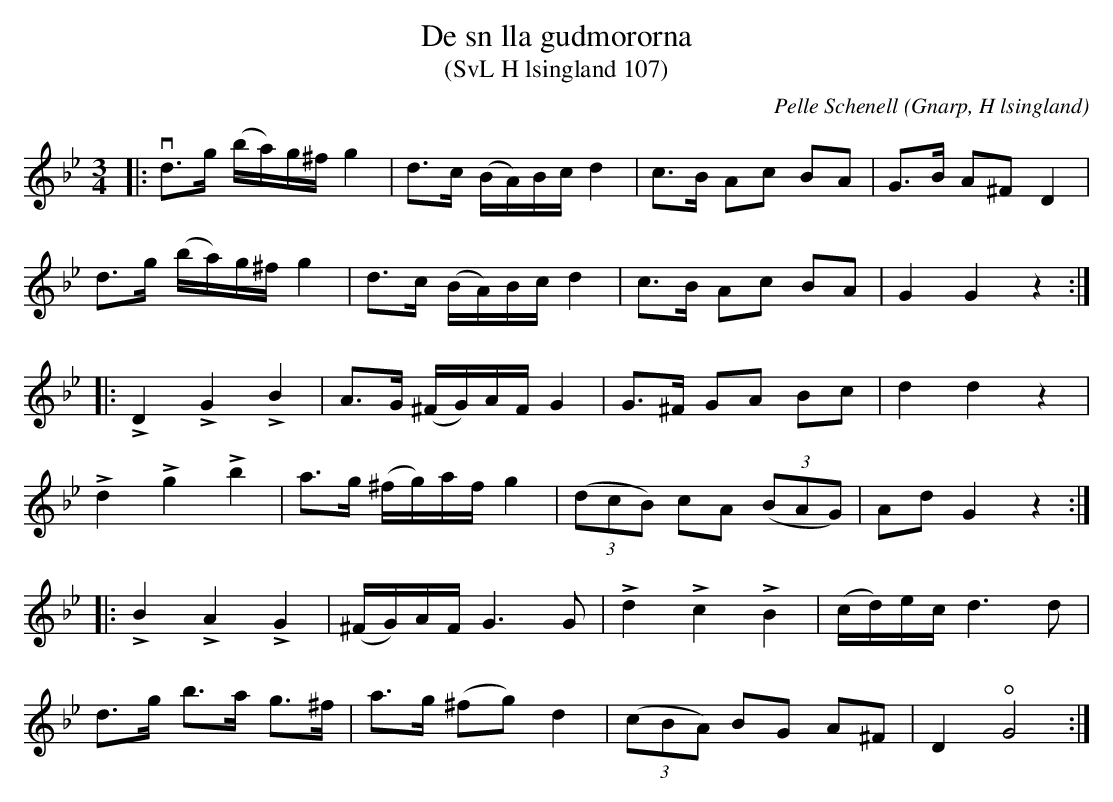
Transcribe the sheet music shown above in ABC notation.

X:1
T:De sn lla gudmororna
T:(SvL H lsingland 107)
O:Gnarp, H lsingland
C:Pelle Schenell
M:3/4
L:1/8
K:Gm
|:vd>g (b/a/)g/^f/ g2|d>c (B/A/)B/c/ d2|c>B Ac BA|G>B A^F D2|
d>g (b/a/)g/^f/ g2|d>c (B/A/)B/c/ d2|c>B Ac BA|G2 G2 z2:|
|:LD2 LG2 LB2|A>G (^F/G/)A/F/ G2|G>^F GA Bc|d2 d2 z2|
Ld2 Lg2 Lb2|a>g (^f/g/)a/f/ g2|((3dcB) cA ((3BAG)|Ad G2 z2:|
|:LB2 LA2 LG2|(^F/G/)A/F/ G3 G|Ld2 Lc2 LB2|(c/d/)e/c/ d3 d|
d>g b>a g>^f|a>g (^fg)d2|((3cBA) BG A^F|D2 !open!G4:|
